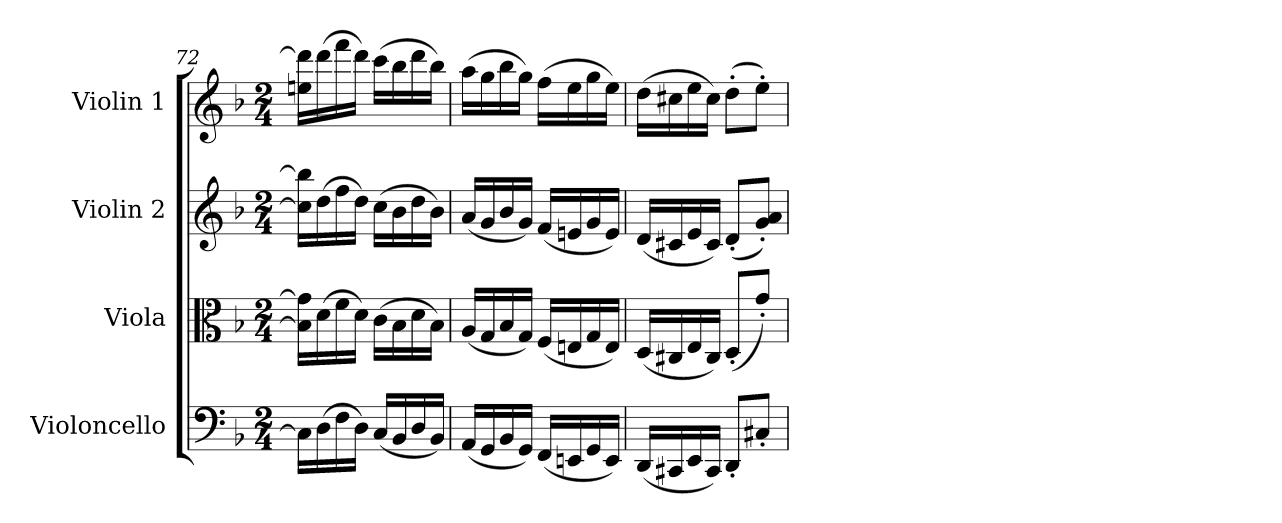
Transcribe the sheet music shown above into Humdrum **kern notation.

**kern	**kern	**kern	**kern
*part4	*part3	*part2	*part1
*staff4	*staff3	*staff2	*staff1
*I"Violoncello	*I"Viola	*I"Violin 2	*I"Violin 1
*I'Vc	*I'Vla	*I'Vln	*I'Vln
*clefF4	*clefC3	*clefG2	*clefG2
*k[b-]	*k[b-]	*k[b-]	*k[b-]
*M2/4	*M2/4	*M2/4	*M2/4
=72	=72	=72	=72
16C\LL]	16B-\] 16g\]LL	16cc\] 16bb-\]LL	16een\ 16ddd\]LL
(16D\	(16d\	(16dd\	(16ddd\
16F\	16f\	16ff\	16fff\
16D\JJ)	16d\JJ)	16dd\JJ)	16ddd\JJ)
(16C/LL	(16c\LL	(16cc\LL	(16ccc\LL
16BB-/	16B-\	16b-\	16bb-\
16D/	16d\	16dd\	16ddd\
16BB-/JJ)	16B-\JJ)	16b-\JJ)	16bb-\JJ)
=73	=73	=73	=73
(16AA/LL	(16A/LL	(16a/LL	(16aa\LL
16GG/	16G/	16g/	16gg\
16BB-/	16B-/	16b-/	16bb-\
16GG/JJ)	16G/JJ)	16g/JJ)	16gg\JJ)
(16FF/LL	(16F/LL	(16f/LL	(16ff\LL
16EEn/	16En/	16en/	16ee\
16GG/	16G/	16g/	16gg\
16EE/JJ)	16E/JJ)	16e/JJ)	16ee\JJ)
=74	=74	=74	=74
(16DD/LL	(16D/LL	(16d/LL	(16dd\LL
16CC#X/	16C#X/	16c#X/	16cc#X\
16EE/	16E/	16e/	16ee\
16CC#/JJ)	16C#/JJ)	16c#/JJ)	16cc#\JJ)
8DD'/L	(8D'/L	(8d'/L	(8dd'\L
8C#X'/J	8g'/J)	8g/' 8a/'J)	8ee'\J)
=	=	=	=
*-	*-	*-	*-
